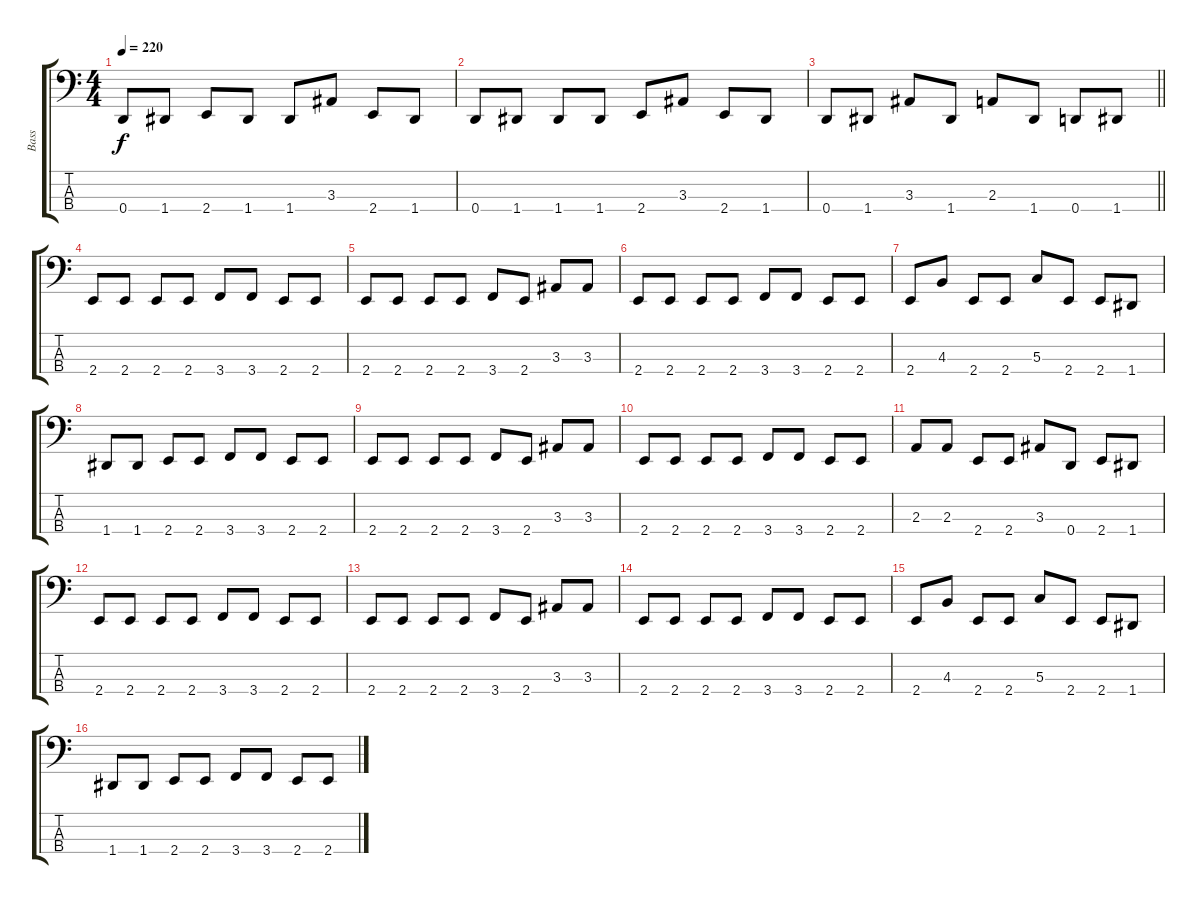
\track ("Bass" "Bass") {instrument electricbasspick}
\staff {score tabs}
\tuning (F2 C2 G1 D1) {hide}
\ts (4 4)
\tempo 220
\clef f4
\ks c
0.4.8{dy f} 1.4.8 2.4.8 1.4.8 1.4.8 3.3.8 2.4.8 1.4.8 |
0.4.8 1.4.8 1.4.8 1.4.8 2.4.8 3.3.8 2.4.8 1.4.8 |
\barLineRight lightlight
0.4.8 1.4.8 3.3.8 1.4.8 2.3.8 1.4.8 0.4.8 1.4.8 |
\section ("" "")
2.4.8 2.4.8 2.4.8 2.4.8 3.4.8 3.4.8 2.4.8 2.4.8 |
2.4.8 2.4.8 2.4.8 2.4.8 3.4.8 2.4.8 3.3.8 3.3.8 |
2.4.8 2.4.8 2.4.8 2.4.8 3.4.8 3.4.8 2.4.8 2.4.8 |
2.4.8 4.3.8 2.4.8 2.4.8 5.3.8 2.4.8 2.4.8 1.4.8 |
1.4.8 1.4.8 2.4.8 2.4.8 3.4.8 3.4.8 2.4.8 2.4.8 |
2.4.8 2.4.8 2.4.8 2.4.8 3.4.8 2.4.8 3.3.8 3.3.8 |
2.4.8 2.4.8 2.4.8 2.4.8 3.4.8 3.4.8 2.4.8 2.4.8 |
2.3.8 2.3.8 2.4.8 2.4.8 3.3.8 0.4.8 2.4.8 1.4.8 |
2.4.8 2.4.8 2.4.8 2.4.8 3.4.8 3.4.8 2.4.8 2.4.8 |
2.4.8 2.4.8 2.4.8 2.4.8 3.4.8 2.4.8 3.3.8 3.3.8 |
2.4.8 2.4.8 2.4.8 2.4.8 3.4.8 3.4.8 2.4.8 2.4.8 |
2.4.8 4.3.8 2.4.8 2.4.8 5.3.8 2.4.8 2.4.8 1.4.8 |
1.4.8 1.4.8 2.4.8 2.4.8 3.4.8 3.4.8 2.4.8 2.4.8
